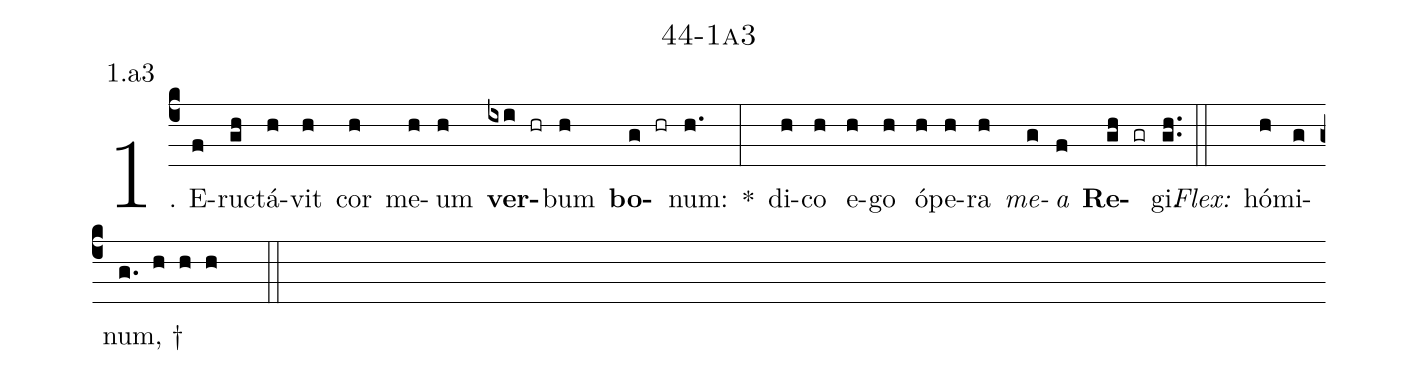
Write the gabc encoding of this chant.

name: 44-1a3;
annotation: 1.a3;
%%
(c4)1. E(f)ruc(gh)tá(h)vit(h) cor(h) me(h)um(h) <b>ver</b>(ixi hr)bum(h) <b>bo</b>(g hr)num:(h.) *(:) di(h)co(h) e(h)go(h) ó(h)pe(h)ra(h) <i>me</i>(g)<i>a</i>(f) <b>Re</b>(gh gr)gi.(gh..) (::)
<i>Flex:</i>()  hó(h)mi(g)num, †(g. h h h  ::)
